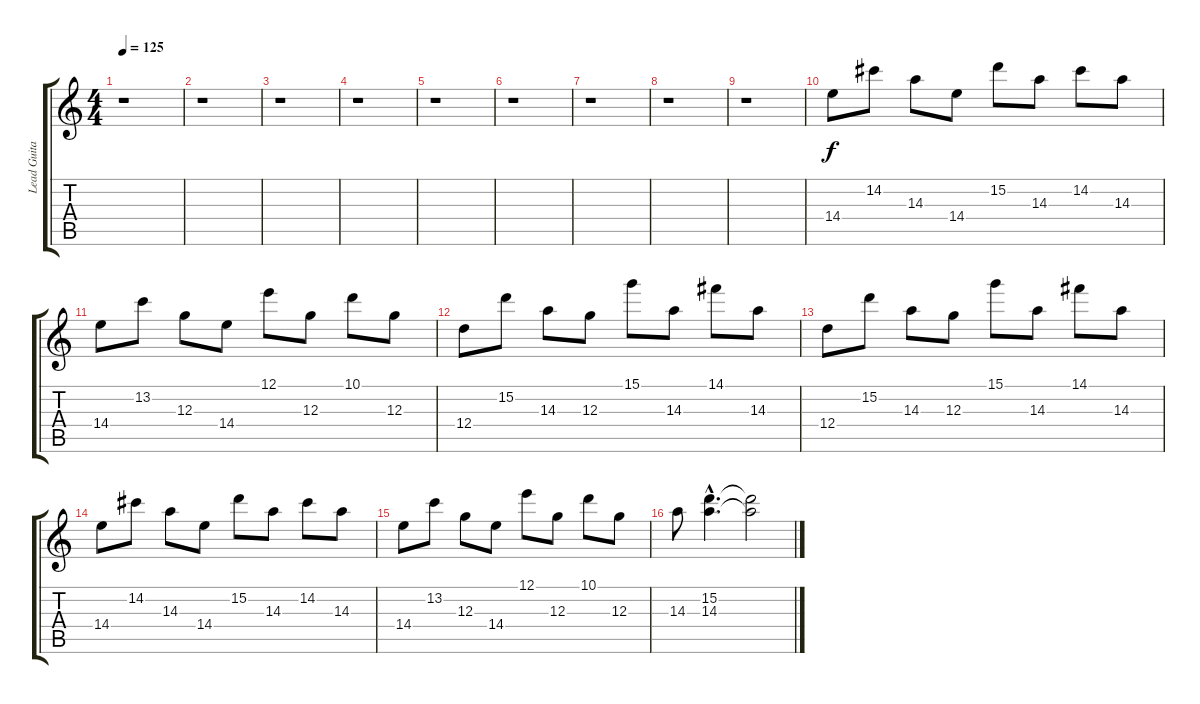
\track ("Lead Guitar" "Lead Guita") {instrument distortionguitar}
\staff {score tabs}
\tuning (E4 B3 G3 D3 A2 E2) {hide}
\ts (4 4)
\tempo 125
\clef g2
\ks c
r.1{dy f} |
r.1 |
r.1 |
r.1 |
r.1 |
r.1 |
r.1 |
r.1 |
r.1 |
14.4.8 14.2.8 14.3.8 14.4.8 15.2.8 14.3.8 14.2.8 14.3.8 |
14.4.8 13.2.8 12.3.8 14.4.8 12.1.8 12.3.8 10.1.8 12.3.8 |
12.4.8 15.2.8 14.3.8 12.3.8 15.1.8 14.3.8 14.1.8 14.3.8 |
12.4.8 15.2.8 14.3.8 12.3.8 15.1.8 14.3.8 14.1.8 14.3.8 |
14.4.8 14.2.8 14.3.8 14.4.8 15.2.8 14.3.8 14.2.8 14.3.8 |
14.4.8 13.2.8 12.3.8 14.4.8 12.1.8 12.3.8 10.1.8 12.3.8 |
14.3.8 (15.2{hac} 14.3{hac}).4{d} (15.2{t} 14.3{t}).2
